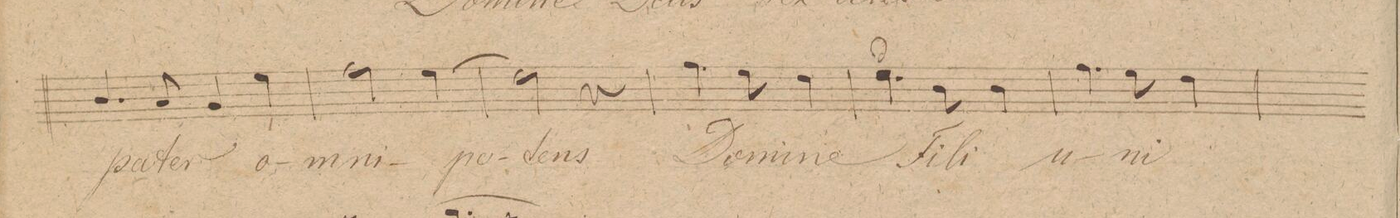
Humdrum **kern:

**kern	**text	**dynam
*I"Tenore.	*	*
*clefC4	*	*
*k[f#c#]	*	*
*met(c|)	*	*
*M3/4	*	*
4.A/	pa-	.
8G/	.	.
8F#/	-ter	.
8d\	o-	.
=74	=74	=74
2e\	-mni-	.
(>4d\	-po-	.
=75	=75	=75
2c#\)	-tens	.
4r	.	.
=76	=76	=76
4.e\	Do-	.
8d\	-mi-	.
4c#\	-ne	.
=77	=77	=77
4.d\	Fi-	.
8A\	.	.
4A\	-li	.
=78	=78	=78
4.e\	u-	.
8d\	.	.
4c#\	-ni-	.
=79	=79	=79
*-	*-	*-
